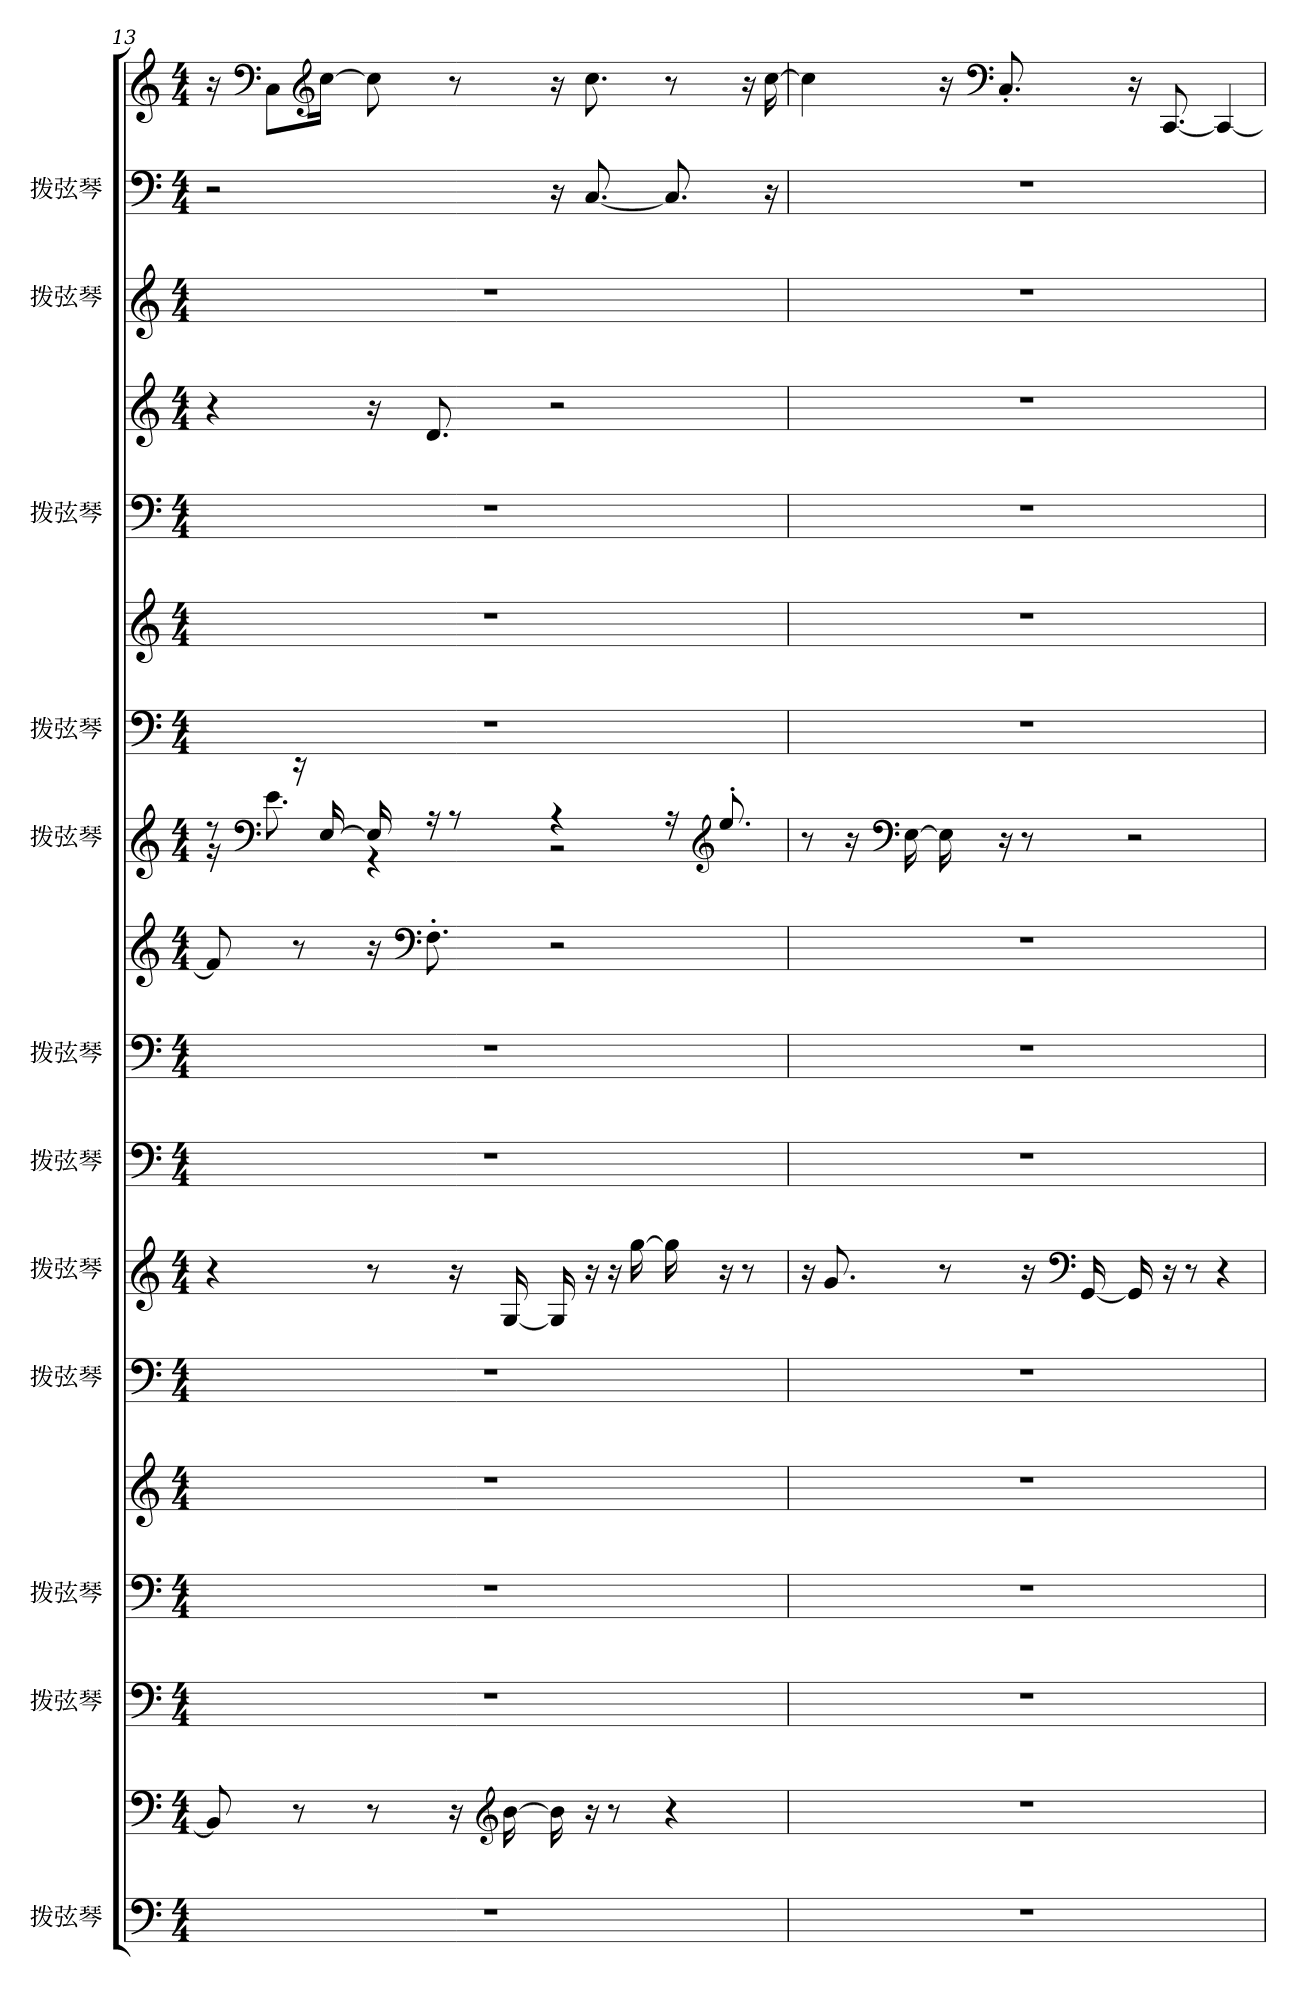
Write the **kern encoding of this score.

**kern	**kern	**kern	**kern	**kern	**kern	**kern	**kern	**kern	**kern	**kern	**kern	**kern	**kern	**kern	**kern	**kern	**kern
*part12	*part12	*part11	*part10	*part10	*part9	*part8	*part7	*part6	*part6	*part5	*part4	*part4	*part3	*part3	*part2	*part1	*part1
*staff18	*staff17	*staff16	*staff15	*staff14	*staff13	*staff12	*staff11	*staff10	*staff9	*staff8	*staff7	*staff6	*staff5	*staff4	*staff3	*staff2	*staff1
*I"拨弦琴	*	*I"拨弦琴	*I"拨弦琴	*	*I"拨弦琴	*I"拨弦琴	*I"拨弦琴	*I"拨弦琴	*	*I"拨弦琴	*I"拨弦琴	*	*I"拨弦琴	*	*I"拨弦琴	*I"拨弦琴	*
!!LO:PB:g=z
*clefF4	*clefF4	*clefF4	*clefF4	*clefG2	*clefF4	*clefG2	*clefF4	*clefF4	*clefG2	*clefG2	*clefF4	*clefG2	*clefF4	*clefG2	*clefG2	*clefF4	*clefG2
*k[]	*k[]	*k[]	*k[]	*k[]	*k[]	*k[]	*k[]	*k[]	*k[]	*k[]	*k[]	*k[]	*k[]	*k[]	*k[]	*k[]	*k[]
*M4/4	*M4/4	*M4/4	*M4/4	*M4/4	*M4/4	*M4/4	*M4/4	*M4/4	*M4/4	*M4/4	*M4/4	*M4/4	*M4/4	*M4/4	*M4/4	*M4/4	*M4/4
=13	=13	=13	=13	=13	=13	=13	=13	=13	=13	=13	=13	=13	=13	=13	=13	=13	=13
*	*	*	*	*	*	*	*	*	*	*^	*	*	*	*	*	*	*
1r	8BB/]	1r	1r	1r	1r	4r	1r	1r	8f/]	8r	16r	1r	1r	1r	4r	1r	2r	16r
*	*	*	*	*	*	*	*	*	*	*clefF4	*	*	*	*	*	*	*	*clefF4
.	.	.	.	.	.	.	.	.	.	.	8.e\	.	.	.	.	.	.	8C\L
.	8r	.	.	.	.	.	.	.	8r	16r	.	.	.	.	.	.	.	.
*	*	*	*	*	*	*	*	*	*	*	*	*	*	*	*	*	*	*clefG2
.	.	.	.	.	.	.	.	.	.	[16E/	.	.	.	.	.	.	.	[16cc\Jk
.	8r	.	.	.	.	8r	.	.	16r	16E/]	4r	.	.	.	16r	.	.	8cc\]
*	*	*	*	*	*	*	*	*	*clefF4	*	*	*	*	*	*	*	*	*
.	.	.	.	.	.	.	.	.	8.F'\	16r	.	.	.	.	8.d/	.	.	.
.	16r	.	.	.	.	16r	.	.	.	8r	.	.	.	.	.	.	.	8r
*	*clefG2	*	*	*	*	*	*	*	*	*	*	*	*	*	*	*	*	*
.	[16b\	.	.	.	.	[16G/	.	.	.	.	.	.	.	.	.	.	.	.
.	16b\]	.	.	.	.	16G/]	.	.	2r	4r	2r	.	.	.	2r	.	16r	16r
.	16r	.	.	.	.	16r	.	.	.	.	.	.	.	.	.	.	[8.C/	8.cc\
.	8r	.	.	.	.	16r	.	.	.	.	.	.	.	.	.	.	.	.
.	.	.	.	.	.	[16gg\	.	.	.	.	.	.	.	.	.	.	.	.
.	4r	.	.	.	.	16gg\]	.	.	.	16r	.	.	.	.	.	.	8.C/]	8r
*	*	*	*	*	*	*	*	*	*	*clefG2	*	*	*	*	*	*	*	*
.	.	.	.	.	.	16r	.	.	.	8.ee'/	.	.	.	.	.	.	.	.
.	.	.	.	.	.	8r	.	.	.	.	.	.	.	.	.	.	.	16r
.	.	.	.	.	.	.	.	.	.	.	.	.	.	.	.	.	16r	[16cc\
*	*	*	*	*	*	*	*	*	*	*v	*v	*	*	*	*	*	*	*
=14	=14	=14	=14	=14	=14	=14	=14	=14	=14	=14	=14	=14	=14	=14	=14	=14	=14
1r	1r	1r	1r	1r	1r	16r	1r	1r	1r	8r	1r	1r	1r	1r	1r	1r	4cc\]
.	.	.	.	.	.	8.g/	.	.	.	.	.	.	.	.	.	.	.
.	.	.	.	.	.	.	.	.	.	16r	.	.	.	.	.	.	.
*	*	*	*	*	*	*	*	*	*	*clefF4	*	*	*	*	*	*	*
.	.	.	.	.	.	.	.	.	.	[16E\	.	.	.	.	.	.	.
.	.	.	.	.	.	8r	.	.	.	16E\]	.	.	.	.	.	.	16r
*	*	*	*	*	*	*	*	*	*	*	*	*	*	*	*	*	*clefF4
.	.	.	.	.	.	.	.	.	.	16r	.	.	.	.	.	.	8.C'/
.	.	.	.	.	.	16r	.	.	.	8r	.	.	.	.	.	.	.
*	*	*	*	*	*	*clefF4	*	*	*	*	*	*	*	*	*	*	*
.	.	.	.	.	.	[16GG/	.	.	.	.	.	.	.	.	.	.	.
.	.	.	.	.	.	16GG/]	.	.	.	2r	.	.	.	.	.	.	16r
.	.	.	.	.	.	16r	.	.	.	.	.	.	.	.	.	.	[8.CC/
.	.	.	.	.	.	8r	.	.	.	.	.	.	.	.	.	.	.
.	.	.	.	.	.	4r	.	.	.	.	.	.	.	.	.	.	4CC/_
=	=	=	=	=	=	=	=	=	=	=	=	=	=	=	=	=	=
*-	*-	*-	*-	*-	*-	*-	*-	*-	*-	*-	*-	*-	*-	*-	*-	*-	*-
